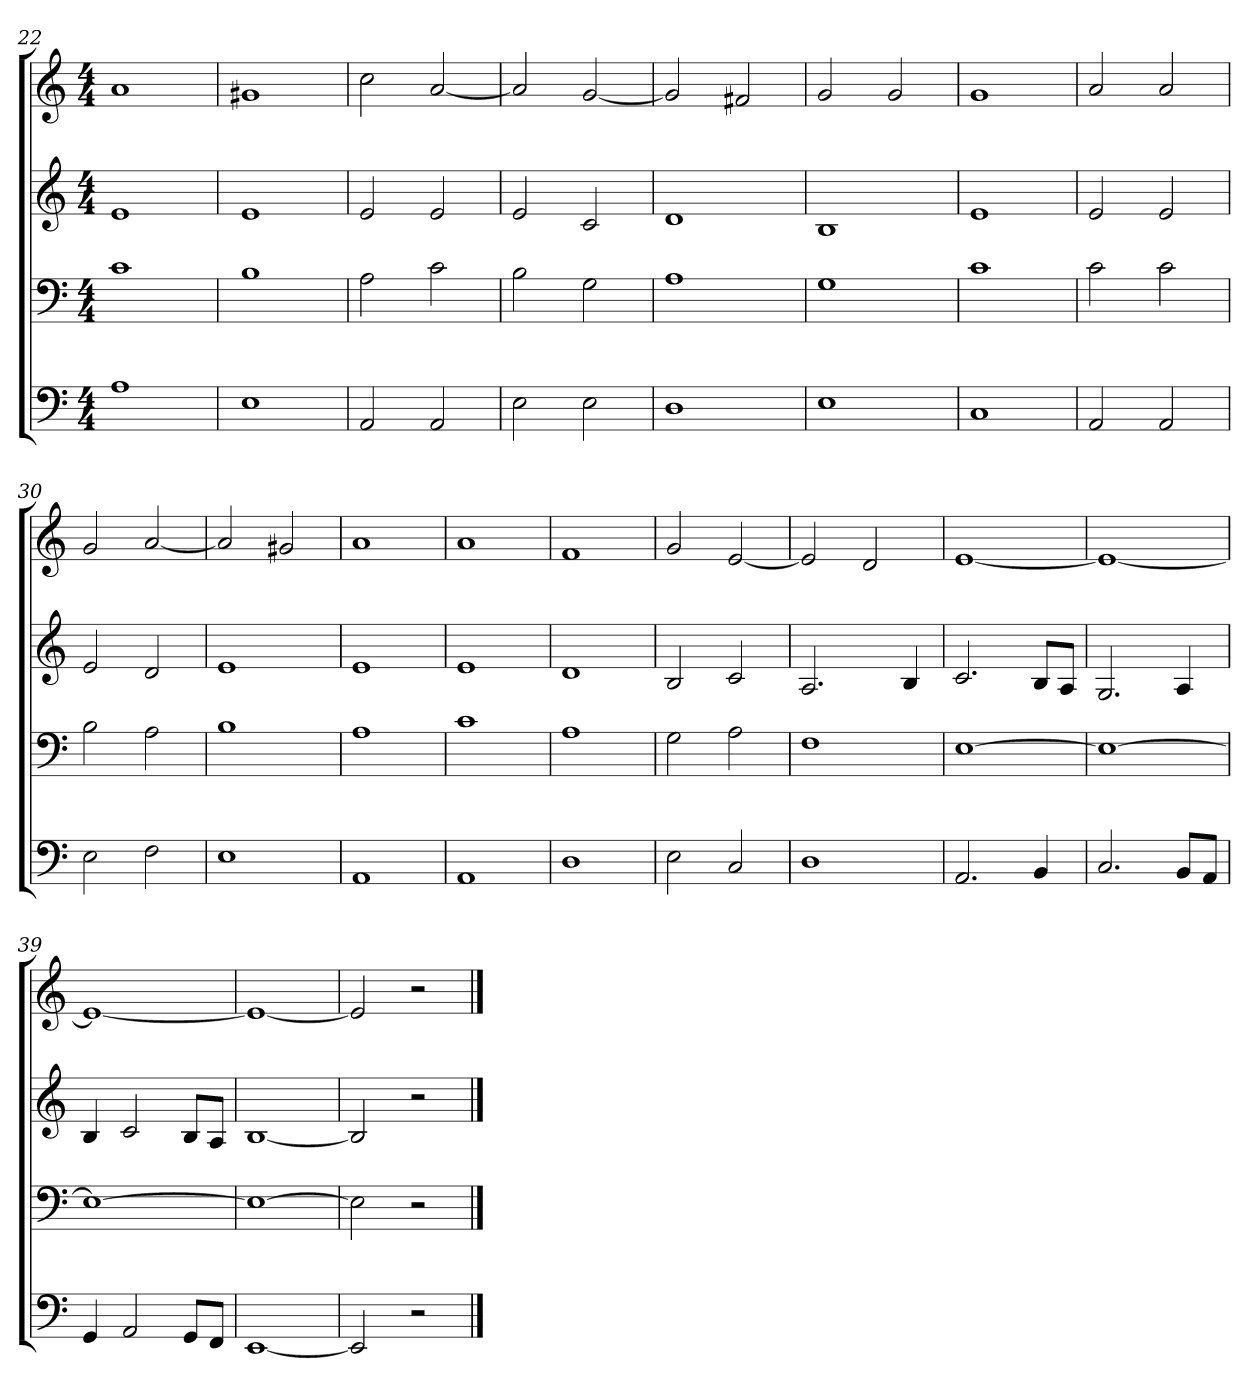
**kern	**kern	**kern	**kern
*part4	*part3	*part2	*part1
*staff4	*staff3	*staff2	*staff1
*clefF4	*clefF4	*clefG2	*clefG2
*k[]	*k[]	*k[]	*k[]
*M4/4	*M4/4	*M4/4	*M4/4
=22	=22	=22	=22
1A	1c	1e	1a
=23	=23	=23	=23
1E	1B	1e	1g#X
=24	=24	=24	=24
2AA	2A	2e	2cc
2AA	2c	2e	[2a
=25	=25	=25	=25
2E	2B	2e	2a]
2E	2G	2c	[2g
=26	=26	=26	=26
1D	1A	1d	2g]
.	.	.	2f#X
=27	=27	=27	=27
1E	1G	1B	2g
.	.	.	2g
=28	=28	=28	=28
1C	1c	1e	1g
=29	=29	=29	=29
2AA	2c	2e	2a
2AA	2c	2e	2a
=30	=30	=30	=30
2E	2B	2e	2g
2F	2A	2d	[2a
=31	=31	=31	=31
1E	1B	1e	2a]
.	.	.	2g#X
=32	=32	=32	=32
1AA	1A	1e	1a
=33	=33	=33	=33
1AA	1c	1e	1a
=34	=34	=34	=34
1D	1A	1d	1f
=35	=35	=35	=35
2E	2G	2B	2g
2C	2A	2c	[2e
=36	=36	=36	=36
1D	1F	2.A	2e]
.	.	.	2d
.	.	4B	.
=37	=37	=37	=37
2.AA	[1E	2.c	[1e
4BB	.	8BL	.
.	.	8AJ	.
=38	=38	=38	=38
2.C	1E_	2.G	1e_
8BBL	.	4A	.
8AAJ	.	.	.
=39	=39	=39	=39
4GG	1E_	4B	1e_
2AA	.	2c	.
8GGL	.	8BL	.
8FFJ	.	8AJ	.
=40	=40	=40	=40
[1EE	1E_	[1B	1e_
=41	=41	=41	=41
2EE]	2E]	2B]	2e]
2r	2r	2r	2r
==	==	==	==
*-	*-	*-	*-
